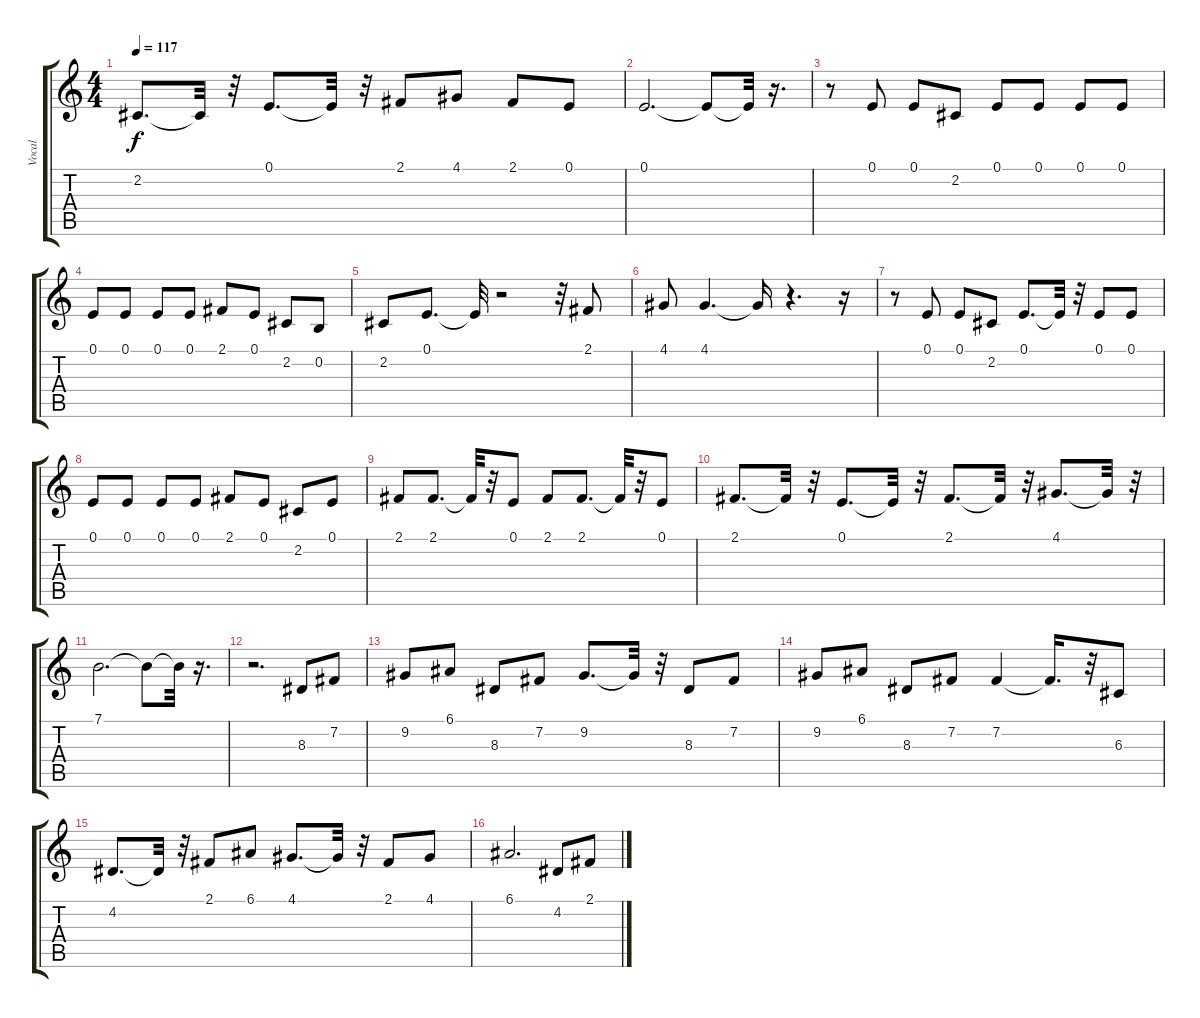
\track ("Vocal" "Vocal") {instrument brightacousticpiano}
\staff {score tabs}
\tuning (E4 B3 G3 D3 A2 E2) {hide}
\ts (4 4)
\tempo 117
\clef g2
\ks c
2.2.8{d dy f} 2.2{t}.32 r.32 0.1.8{d} 0.1{t}.32 r.32 2.1.8 4.1.8 2.1.8 0.1.8 |
0.1.2{d} 0.1{t}.8 0.1{t}.32 r.16{d} |
r.8 0.1.8 0.1.8 2.2.8 0.1.8 0.1.8 0.1.8 0.1.8 |
0.1.8 0.1.8 0.1.8 0.1.8 2.1.8 0.1.8 2.2.8 0.2.8 |
2.2.8 0.1.8{d} 0.1{t}.32 r.2 r.32 2.1.8 |
4.1.8 4.1.4{d} 4.1{t}.16 r.4{d} r.16 |
r.8 0.1.8 0.1.8 2.2.8 0.1.8{d} 0.1{t}.32 r.32 0.1.8 0.1.8 |
0.1.8 0.1.8 0.1.8 0.1.8 2.1.8 0.1.8 2.2.8 0.1.8 |
2.1.8 2.1.8{d} 2.1{t}.32 r.32 0.1.8 2.1.8 2.1.8{d} 2.1{t}.32 r.32 0.1.8 |
2.1.8{d} 2.1{t}.32 r.32 0.1.8{d} 0.1{t}.32 r.32 2.1.8{d} 2.1{t}.32 r.32 4.1.8{d} 4.1{t}.32 r.32 |
7.1.2{d} 7.1{t}.8 7.1{t}.32 r.16{d} |
r.2{d} 8.3.8 7.2.8 |
9.2.8 6.1.8 8.3.8 7.2.8 9.2.8{d} 9.2{t}.32 r.32 8.3.8 7.2.8 |
9.2.8 6.1.8 8.3.8 7.2.8 7.2.4 7.2{t}.16{d} r.32 6.3.8 |
4.2.8{d} 4.2{t}.32 r.32 2.1.8 6.1.8 4.1.8{d} 4.1{t}.32 r.32 2.1.8 4.1.8 |
6.1.2{d} 4.2.8 2.1.8
